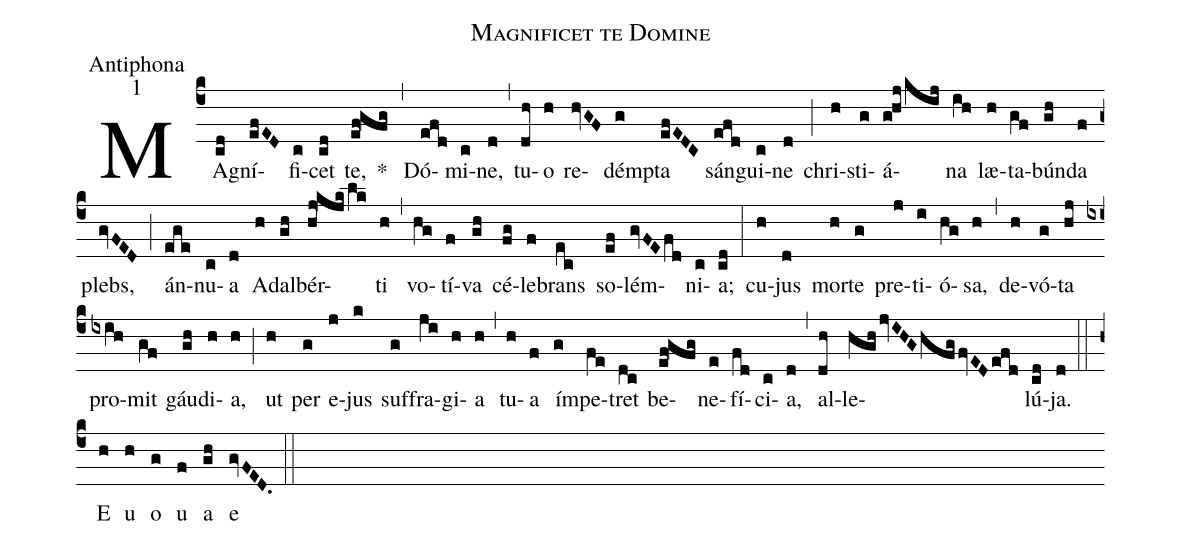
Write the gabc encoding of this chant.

name:Magnificet te Domine;
office-part:Antiphona;
mode:1;
%%
(c4)MA(cd)gní(efED)fi(c)cet(cd) te,(ef!gfg) * (,) Dó(efd)mi(c)ne,(d) (,) tu(dh)o(h) re(hvGF)dém(g)pta(efEDC) sán(efd)gui(c)ne(d) (;) chri(h)sti(g)á(ghjkij)na(ih) læ(h)ta(gf)bún(gh)da(f) plebs,(gvFED) (;) án(ege)nu(c)a(d) A(h)dal(gh)bér(hj!kjklk)ti(h) (,) vo(hg)tí(f)va(gh) cé(fg)le(f)brans(ec) so(ef)lém(gvFEfd)ni(c)a;(cd) (:) cu(h)jus(d) mor(h)te(g) pre(j)ti(i)ó(hg)sa,(h) (,) de(h)vó(g)ta(hj) pro(ixih)mit(gf) gáu(gh)di(h)a,(h) (;) ut(h) per(g) e(j)jus(k) suf(g)fra(ji)gi(h)a(h) (,) tu(h)a(f) ím(g)pe(fe)tret(dc) be(ef!gfg)ne(e)fí(fd)ci(c)a,(d) (,) al(dh)le(hghjvIHGhfgfvEDefd)lú(cd)ja.(d) (::) E(h) u(h) o(g) u(f) a(gh) e(gvFED.) (::)
